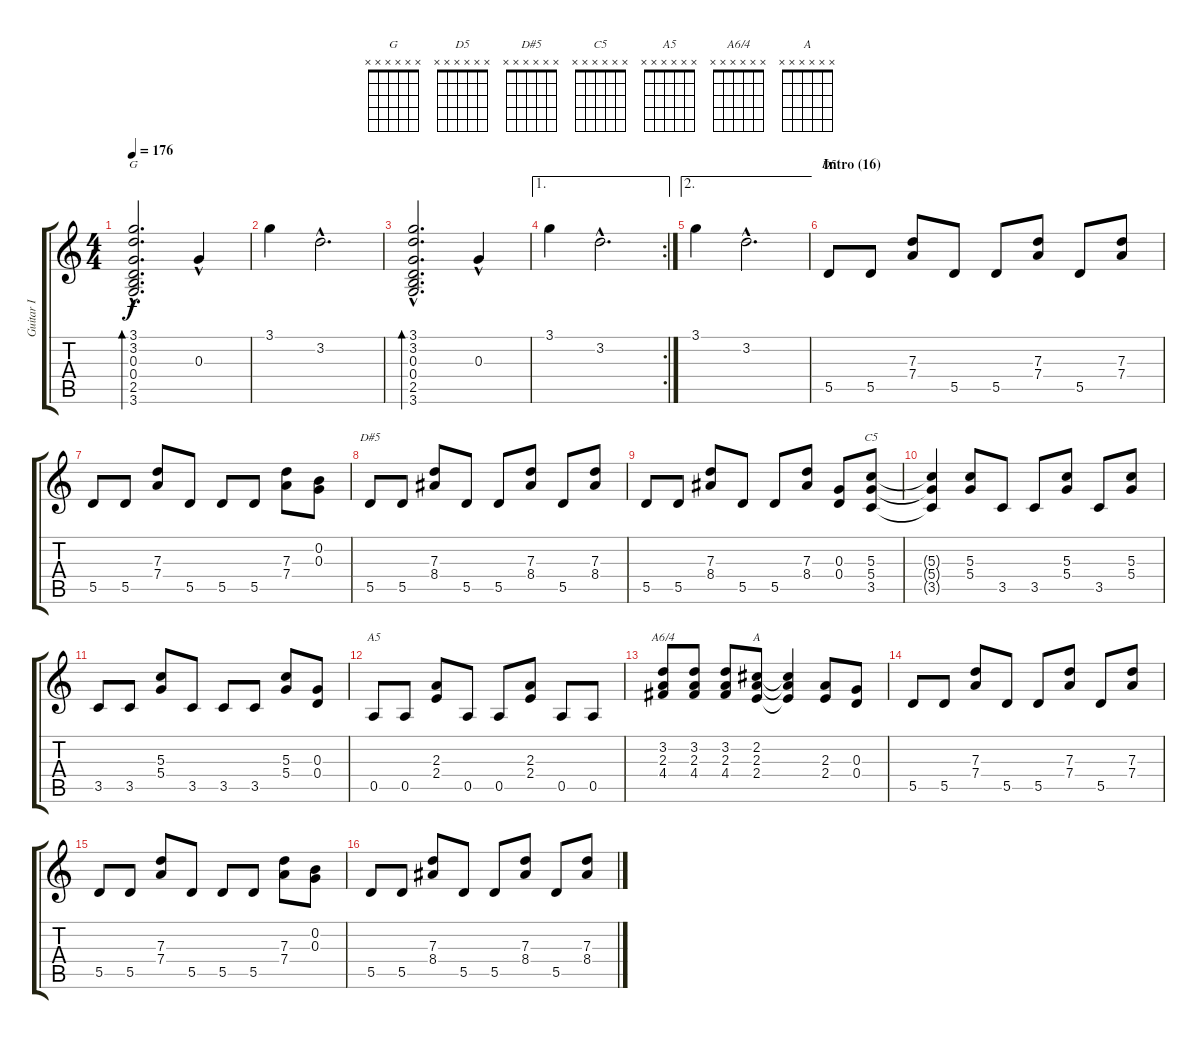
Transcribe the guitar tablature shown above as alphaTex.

\track ("Guitar I" "Guitar I") {instrument overdrivenguitar}
\staff {score tabs}
\tuning (E4 B3 G3 D3 A2 E2) {hide}
\chord ("G" x x x x x x) {firstfret 0}
\chord ("D5" x x x x x x) {firstfret 0}
\chord ("D#5" x x x x x x) {firstfret 0}
\chord ("C5" x x x x x x) {firstfret 0}
\chord ("A5" x x x x x x) {firstfret 0}
\chord ("A6/4" x x x x x x) {firstfret 0}
\chord ("A" x x x x x x) {firstfret 0}
\ts (4 4)
\tempo 176
\clef g2
\ks c
(3.1{hac} 3.2{hac} 0.3{hac} 0.4{hac} 2.5{hac} 3.6{hac}).2{d bd 240 ch "G" dy f} 0.3{hac}.4 |
3.1.4 3.2{hac}.2{d} |
(3.1{hac} 3.2{hac} 0.3{hac} 0.4{hac} 2.5{hac} 3.6{hac}).2{d bd 240} 0.3{hac}.4 |
\ae 1
\rc 2
3.1.4 3.2{hac}.2{d} |
\ae 2
3.1.4 3.2{hac}.2{d} |
\section ("" "Intro (16)")
5.5.8{ch "D5"} 5.5.8 (7.3 7.4).8 5.5.8 5.5.8 (7.3 7.4).8 5.5.8 (7.3 7.4).8 |
5.5.8 5.5.8 (7.3 7.4).8 5.5.8 5.5.8 5.5.8 (7.3 7.4).8 (0.2 0.3).8 |
5.5.8{ch "D#5"} 5.5.8 (7.3 8.4).8 5.5.8 5.5.8 (7.3 8.4).8 5.5.8 (7.3 8.4).8 |
5.5.8 5.5.8 (7.3 8.4).8 5.5.8 5.5.8 (7.3 8.4).8 (0.3 0.4).8 (5.3 5.4 3.5).8{ch "C5"} |
(5.3{t} 5.4{t} 3.5{t}).4 (5.3 5.4).8 3.5.8 3.5.8 (5.3 5.4).8 3.5.8 (5.3 5.4).8 |
3.5.8 3.5.8 (5.3 5.4).8 3.5.8 3.5.8 3.5.8 (5.3 5.4).8 (0.3 0.4).8 |
0.5.8{ch "A5"} 0.5.8 (2.3 2.4).8 0.5.8 0.5.8 (2.3 2.4).8 0.5.8 0.5.8 |
(3.2 2.3 4.4).8{ch "A6/4"} (3.2 2.3 4.4).8 (3.2 2.3 4.4).8 (2.2 2.3 2.4).8{ch "A"} (2.2{t} 2.3{t} 2.4{t}).4 (2.3 2.4).8 (0.3 0.4).8 |
5.5.8 5.5.8 (7.3 7.4).8 5.5.8 5.5.8 (7.3 7.4).8 5.5.8 (7.3 7.4).8 |
5.5.8 5.5.8 (7.3 7.4).8 5.5.8 5.5.8 5.5.8 (7.3 7.4).8 (0.2 0.3).8 |
5.5.8 5.5.8 (7.3 8.4).8 5.5.8 5.5.8 (7.3 8.4).8 5.5.8 (7.3 8.4).8
